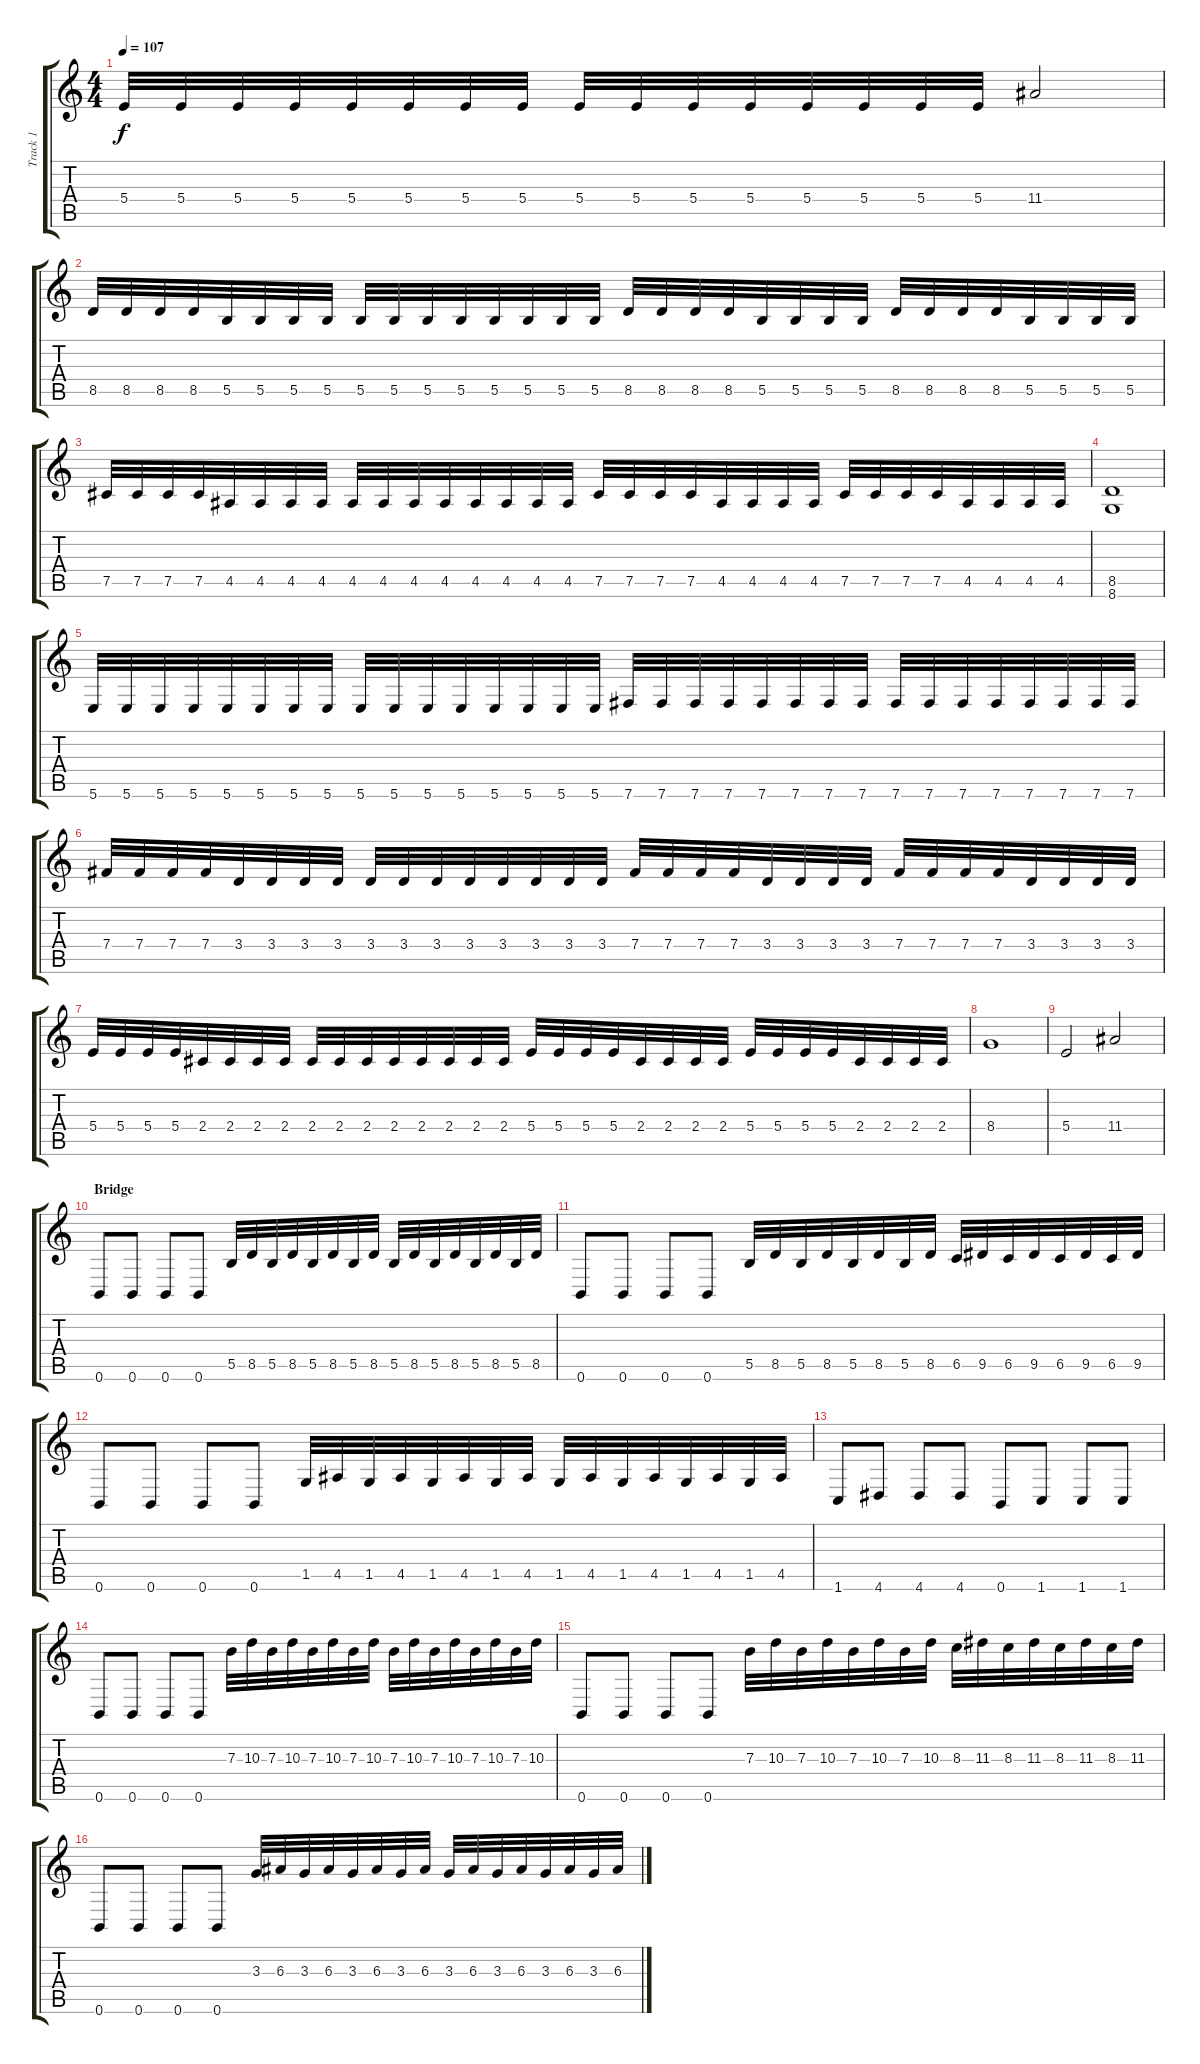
\track ("Track 1" "Track 1") {instrument distortionguitar}
\staff {score tabs}
\tuning (Db4 Ab3 E3 B2 Gb2 B1) {hide}
\ts (4 4)
\tempo 107
\clef g2
\ks c
5.4.32{dy f} 5.4.32 5.4.32 5.4.32 5.4.32 5.4.32 5.4.32 5.4.32 5.4.32 5.4.32 5.4.32 5.4.32 5.4.32 5.4.32 5.4.32 5.4.32 11.4.2 |
8.5.32 8.5.32 8.5.32 8.5.32 5.5.32 5.5.32 5.5.32 5.5.32 5.5.32 5.5.32 5.5.32 5.5.32 5.5.32 5.5.32 5.5.32 5.5.32 8.5.32 8.5.32 8.5.32 8.5.32 5.5.32 5.5.32 5.5.32 5.5.32 8.5.32 8.5.32 8.5.32 8.5.32 5.5.32 5.5.32 5.5.32 5.5.32 |
7.5.32 7.5.32 7.5.32 7.5.32 4.5.32 4.5.32 4.5.32 4.5.32 4.5.32 4.5.32 4.5.32 4.5.32 4.5.32 4.5.32 4.5.32 4.5.32 7.5.32 7.5.32 7.5.32 7.5.32 4.5.32 4.5.32 4.5.32 4.5.32 7.5.32 7.5.32 7.5.32 7.5.32 4.5.32 4.5.32 4.5.32 4.5.32 |
(8.5 8.6).1 |
5.6.32 5.6.32 5.6.32 5.6.32 5.6.32 5.6.32 5.6.32 5.6.32 5.6.32 5.6.32 5.6.32 5.6.32 5.6.32 5.6.32 5.6.32 5.6.32 7.6.32 7.6.32 7.6.32 7.6.32 7.6.32 7.6.32 7.6.32 7.6.32 7.6.32 7.6.32 7.6.32 7.6.32 7.6.32 7.6.32 7.6.32 7.6.32 |
7.4.32 7.4.32 7.4.32 7.4.32 3.4.32 3.4.32 3.4.32 3.4.32 3.4.32 3.4.32 3.4.32 3.4.32 3.4.32 3.4.32 3.4.32 3.4.32 7.4.32 7.4.32 7.4.32 7.4.32 3.4.32 3.4.32 3.4.32 3.4.32 7.4.32 7.4.32 7.4.32 7.4.32 3.4.32 3.4.32 3.4.32 3.4.32 |
5.4.32 5.4.32 5.4.32 5.4.32 2.4.32 2.4.32 2.4.32 2.4.32 2.4.32 2.4.32 2.4.32 2.4.32 2.4.32 2.4.32 2.4.32 2.4.32 5.4.32 5.4.32 5.4.32 5.4.32 2.4.32 2.4.32 2.4.32 2.4.32 5.4.32 5.4.32 5.4.32 5.4.32 2.4.32 2.4.32 2.4.32 2.4.32 |
8.4.1 |
5.4.2 11.4.2 |
\section ("" "Bridge")
0.6.8 0.6.8 0.6.8 0.6.8 5.5.32 8.5.32 5.5.32 8.5.32 5.5.32 8.5.32 5.5.32 8.5.32 5.5.32 8.5.32 5.5.32 8.5.32 5.5.32 8.5.32 5.5.32 8.5.32 |
0.6.8 0.6.8 0.6.8 0.6.8 5.5.32 8.5.32 5.5.32 8.5.32 5.5.32 8.5.32 5.5.32 8.5.32 6.5.32 9.5.32 6.5.32 9.5.32 6.5.32 9.5.32 6.5.32 9.5.32 |
0.6.8 0.6.8 0.6.8 0.6.8 1.5.32 4.5.32 1.5.32 4.5.32 1.5.32 4.5.32 1.5.32 4.5.32 1.5.32 4.5.32 1.5.32 4.5.32 1.5.32 4.5.32 1.5.32 4.5.32 |
1.6.8 4.6.8 4.6.8 4.6.8 0.6.8 1.6.8 1.6.8 1.6.8 |
0.6.8 0.6.8 0.6.8 0.6.8 7.3.32 10.3.32 7.3.32 10.3.32 7.3.32 10.3.32 7.3.32 10.3.32 7.3.32 10.3.32 7.3.32 10.3.32 7.3.32 10.3.32 7.3.32 10.3.32 |
0.6.8 0.6.8 0.6.8 0.6.8 7.3.32 10.3.32 7.3.32 10.3.32 7.3.32 10.3.32 7.3.32 10.3.32 8.3.32 11.3.32 8.3.32 11.3.32 8.3.32 11.3.32 8.3.32 11.3.32 |
0.6.8 0.6.8 0.6.8 0.6.8 3.3.32 6.3.32 3.3.32 6.3.32 3.3.32 6.3.32 3.3.32 6.3.32 3.3.32 6.3.32 3.3.32 6.3.32 3.3.32 6.3.32 3.3.32 6.3.32
